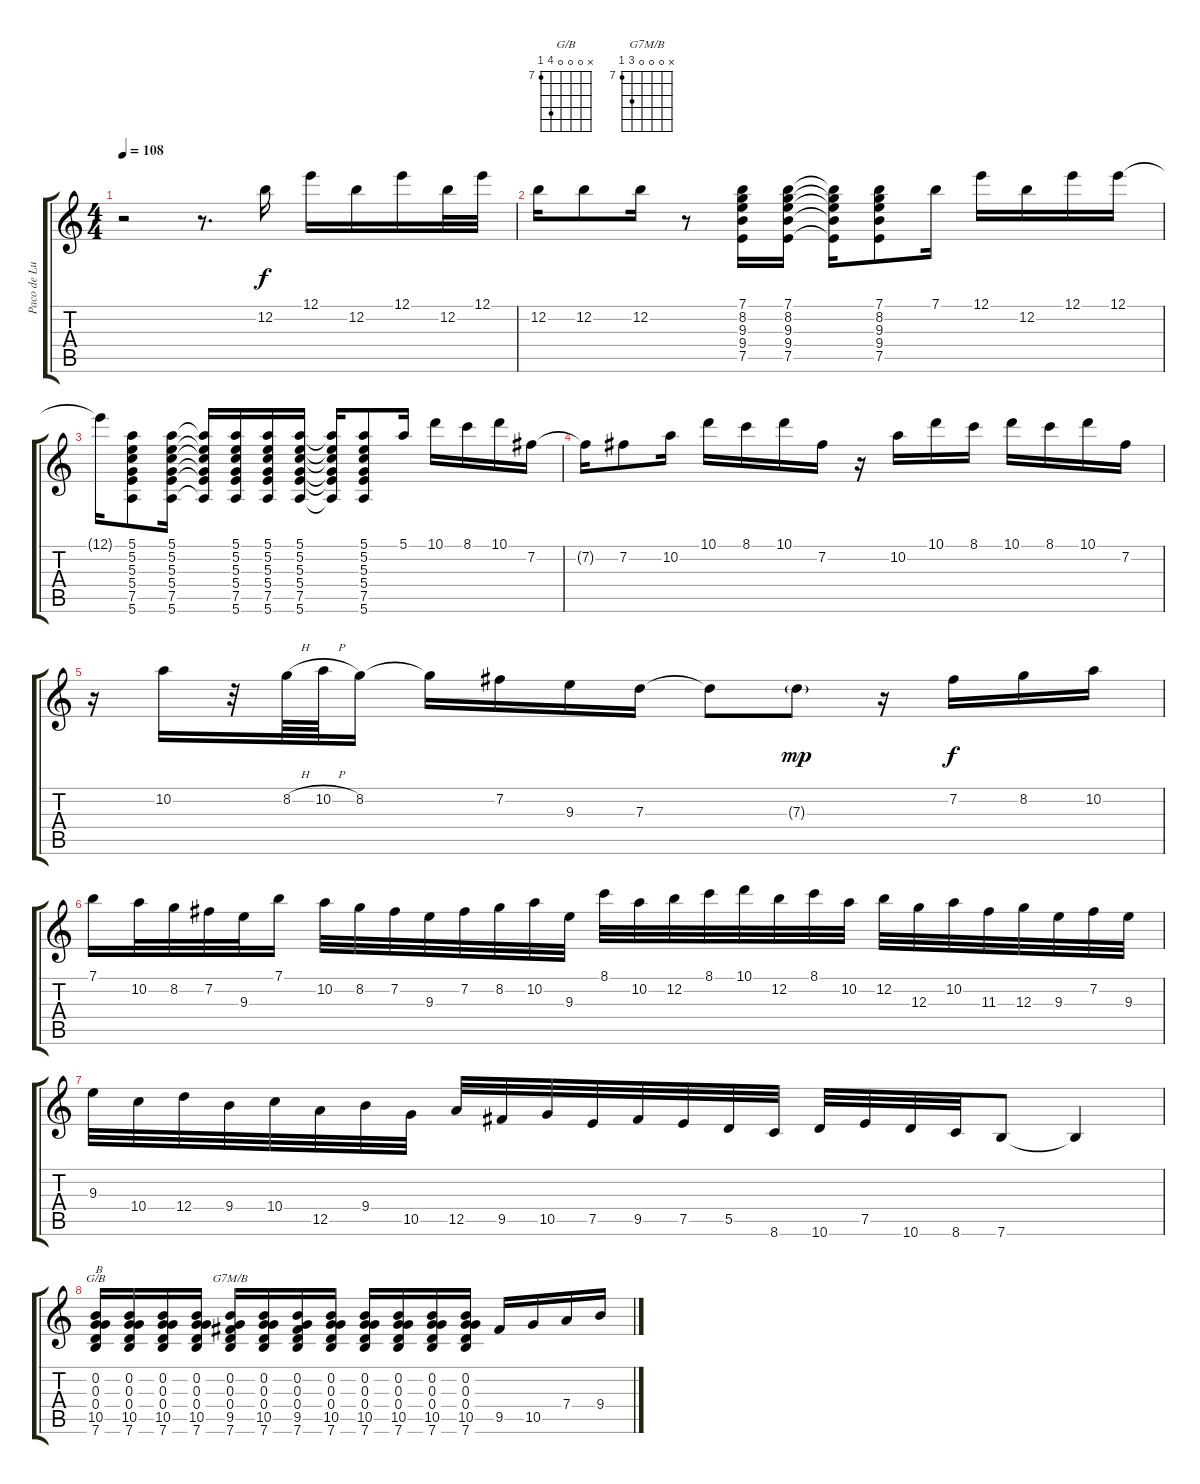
\track ("Paco de Lucia" "Paco de Lu") {instrument acousticguitarnylon}
\staff {score tabs}
\tuning (E4 B3 G3 D3 A2 E2) {hide}
\chord ("G/B" x 0 0 0 10 7) {firstfret 7}
\chord ("G7M/B" x 0 0 0 9 7) {firstfret 7}
\ts (4 4)
\tempo 108
\clef g2
\ks c
r.2{dy f} r.8{d} 12.2.16 12.1.16 12.2.16 12.1.16 12.2.32 12.1.32 |
12.2.16 12.2.8 12.2.16 r.8 (7.1 8.2 9.3 9.4 7.5).16 (7.1 8.2 9.3 9.4 7.5).16 (7.1{t} 8.2{t} 9.3{t} 9.4{t} 7.5{t}).16 (7.1 8.2 9.3 9.4 7.5).8 7.1.16 12.1.16 12.2.16 12.1.16 12.1.16 |
12.1{t}.16 (5.1 5.2 5.3 5.4 7.5 5.6).8 (5.1 5.2 5.3 5.4 7.5 5.6).16 (5.1{t} 5.2{t} 5.3{t} 5.4{t} 7.5{t} 5.6{t}).16 (5.1 5.2 5.3 5.4 7.5 5.6).16 (5.1 5.2 5.3 5.4 7.5 5.6).16 (5.1 5.2 5.3 5.4 7.5 5.6).16 (5.1{t} 5.2{t} 5.3{t} 5.4{t} 7.5{t} 5.6{t}).16 (5.1 5.2 5.3 5.4 7.5 5.6).8 5.1.16 10.1.16 8.1.16 10.1.16 7.2.16 |
7.2{t}.16 7.2.8 10.2.16 10.1.16 8.1.16 10.1.16 7.2.16 r.16 10.2.16 10.1.16 8.1.16 10.1.16 8.1.16 10.1.16 7.2.16 |
r.16 10.2.16 r.32 8.2{h}.64 10.2{h}.64 8.2.16 8.2{t}.16 7.2.16 9.3.16 7.3.16 7.3{t}.8 7.3{g}.8{dy mp} r.16 7.2.16{dy f} 8.2.16 10.2.16 |
7.1.16 10.2.32 8.2.32 7.2.32 9.3.32 7.1.16 10.2.32 8.2.32 7.2.32 9.3.32 7.2.32 8.2.32 10.2.32 9.3.32 8.1.32 10.2.32 12.2.32 8.1.32 10.1.32 12.2.32 8.1.32 10.2.32 12.2.32 12.3.32 10.2.32 11.3.32 12.3.32 9.3.32 7.2.32 9.3.32 |
9.3.32 10.4.32 12.4.32 9.4.32 10.4.32 12.5.32 9.4.32 10.5.32 12.5.32 9.5.32 10.5.32 7.5.32 9.5.32 7.5.32 5.5.32 8.6.32 10.6.32 7.5.32 10.6.32 8.6.32 7.6.8 7.6{t}.4 |
(0.2 0.3 0.4 10.5 7.6).16{ch "G/B" txt "B"} (0.2 0.3 0.4 10.5 7.6).16 (0.2 0.3 0.4 10.5 7.6).16 (0.2 0.3 0.4 10.5 7.6).16 (0.2 0.3 0.4 9.5 7.6).16{ch "G7M/B"} (0.2 0.3 0.4 10.5 7.6).16 (0.2 0.3 0.4 9.5 7.6).16 (0.2 0.3 0.4 10.5 7.6).16 (0.2 0.3 0.4 10.5 7.6).16 (0.2 0.3 0.4 10.5 7.6).16 (0.2 0.3 0.4 10.5 7.6).16 (0.2 0.3 0.4 10.5 7.6).16 9.5.16 10.5.16 7.4.16 9.4.16
